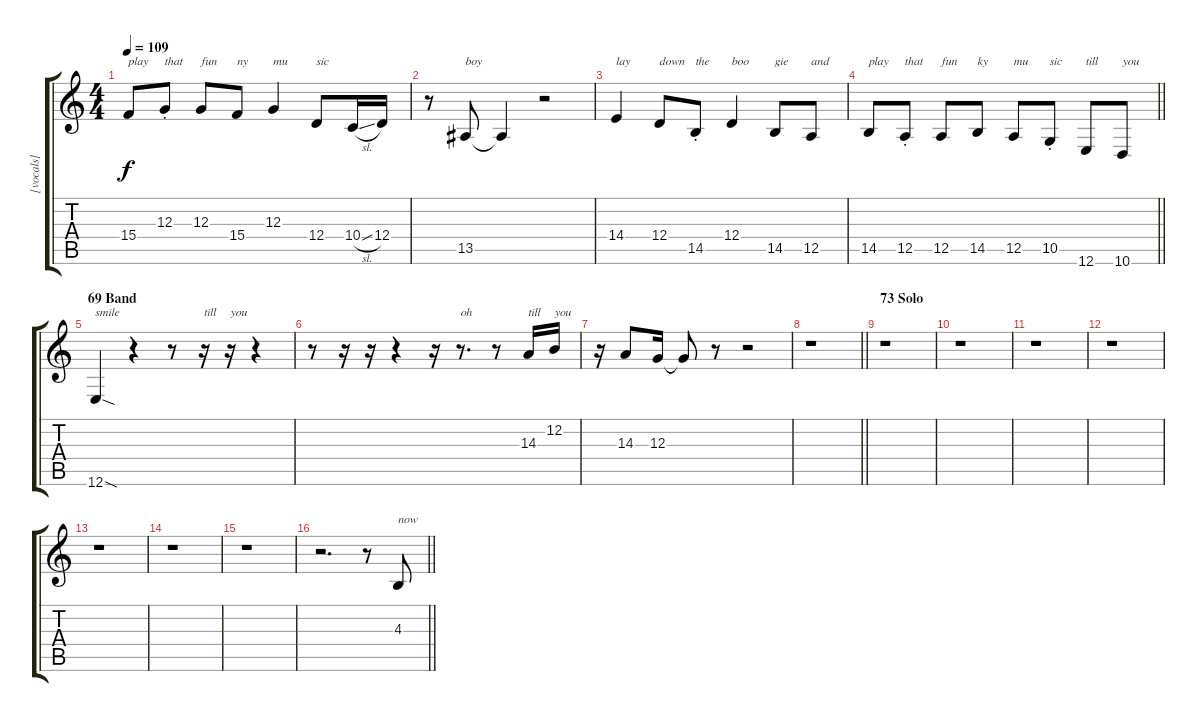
\track ("[vocals]" "[vocals]") {instrument lead1square}
\staff {score tabs}
\tuning (E4 B3 G3 D3 A2 E2) {hide}
\ts (4 4)
\tempo 109
\clef g2
\ks c
15.4.8{txt "play" dy f} 12.3{st}.8{txt "that"} 12.3.8{txt "fun"} 15.4.8{txt "ny"} 12.3.4{txt "mu"} 12.4.8{txt "sic"} 10.4{sl}.16 12.4.16 |
r.8 13.5.8{txt "boy"} 13.5{t}.4 r.2 |
14.4.4{txt "lay"} 12.4.8{txt "down"} 14.5{st}.8{txt "the"} 12.4.4{txt "boo"} 14.5.8{txt "gie"} 12.5.8{txt "and"} |
\barLineRight lightlight
14.5.8{txt "play"} 12.5{st}.8{txt "that"} 12.5.8{txt "fun"} 14.5.8{txt "ky"} 12.5.8{txt "mu"} 10.5{st}.8{txt "sic"} 12.6.8{txt "till"} 10.6.8{txt "you"} |
\section ("" "69 Band")
12.6{sod}.4{txt "smile"} r.4 r.8 r.16{txt "till"} r.16{txt "you"} r.4 |
r.8 r.16 r.16 r.4 r.16 r.8{d txt "oh"} r.8 14.3.16{txt "till"} 12.2.16{txt "you"} |
r.16 14.3.8 12.3.16 12.3{t}.8 r.8 r.2 |
\barLineRight lightlight
r.1 |
\section ("" "73 Solo")
r.1 |
r.1 |
r.1 |
r.1 |
r.1 |
r.1 |
r.1 |
\barLineRight lightlight
r.2{d} r.8 4.3.8{txt "now"}
